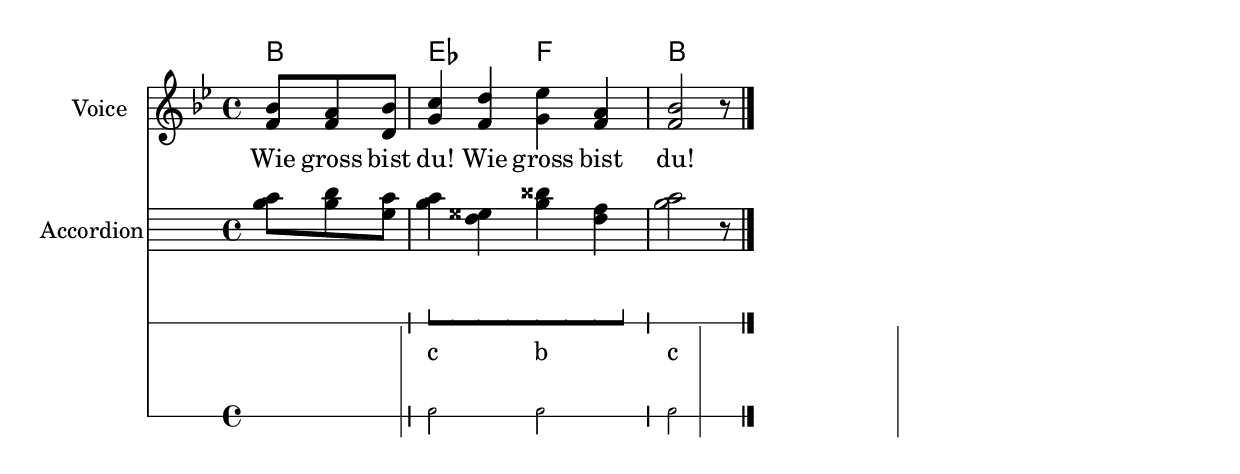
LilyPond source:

\version "2.15.15"

\header {
  lsrtags = "template"

  texidoc = "
A template to write a score for a diatonic accordion.

- There is a horizontal staff indicating if the accordion must be
pushed (thick line) or pulled (thin line)

- There is a small rhythmic staff with lyrics that describes the bass
buttons to press. The bar lines are made from gridlines

- The tabulator staff for diatonic accordions shows the geographic
position of the buttons and not (as for every other instrument) the
pitch of the notes; the keys on the melody-side of the accordion are
placed in three columns and about 12 rows


In the tabulator staff notation the outermost column is described with
notes between lines, the innermost column is described with notes
between lines and a cross as accidental, and the middle column is
described with notes on a line, whereby the row in the middle is
represented on the middle line in the staff.


Some words to transpose piano notes to the diatonic accordion:


1. Every diatonic accordion is built for some keys only (for example,
for the keys of C major and F major), so it is important to transpose a
piano melody to match one of these keys. Transpose the source code, not
only the output because this code is required later on to translate it
once more to the tabulator staff. This can be done with the command
@code{displayLilyMusic}.


2. You have to alternate the push- and pull-direction of the accordion
regularly. If the player has a too long part to pull the accordion gets
broken. On the other hand, some harmonies are only available in one
direction. Considering this, decide which parts of the melody are the
push-parts and which the pull-parts.


3. For each pull- or push-part translate the piano notes to the
according tabulature representation.


This snippet comes with a useful optional macro for the jEdit text
editor.

"
  doctitle = "Score for diatonic accordion"
}

verse = \lyricmode { Wie gross bist du! Wie gross bist du! }

harmonies = \new ChordNames \chordmode {
  \germanChords
  \set chordChanges = ##t
  bes8 bes8 bes8
  es2 f
  bes1
}

NoStem = { \override Stem #'transparent = ##t \override Flag #'transparent = ##t }
NoNoteHead = \override NoteHead #'transparent = ##t
ZeroBeam = \override Beam  #'positions = #'(0 . 0)

staffTabLine = \new Staff \with {
  \remove "Time_signature_engraver"
  \remove "Clef_engraver"
} {
  \override Staff.StaffSymbol #'line-positions = #'(0)
  % Shows one horizontal line. The vertical line (simulating a bar-line) is simulated with a gridline
  \set Staff.midiInstrument = #"choir aahs"
  \key c \major
  \relative c''
  {
    % disable the following line to see the the noteheads while writing the song
    \NoNoteHead
    \override NoteHead #'no-ledgers = ##t

    % The beam between 8th-notes is used to draw the push-line
    %How to fast write the push-lines:
    %  1. write repeatedly 'c c c c c c c c |' for the whole length of the song
    %  2. uncomment the line \NoNoteHead
    %  3. compile
    %  4. Mark the positions on which push/pull changes.
    %     In the score-picture click on the position the push- or pull-part starts
    %           (on the noteHead, the cursor will change to a hand-icon).
    %     The cursor in the source code will jump just at this position.
    %   a) If a push-part starts there, replace the 'c' by an 'e['
    %   b) If a pull-part starts there, replace the 'c' by an 's'
    %  5. Switch into 'overwrite-mode' by pressing the 'ins' key.
    %  6. For the pull-parts overwrite the 'c' with 's'
    %  7. For every push-part replace the last 'c' with 'e]'
    %        8. Switch into 'insert-mode' again
    %  9. At last it should look lik e.g. (s s e[ c | c c c c c c c c | c c c c c c e] s s)
    % 10. re-enable the line \NoNoteHead
    \autoBeamOff
    \ZeroBeam
    s8 s s e[ c c c c c c e] | s s s s s
  }
}

%{
%}

% Accordion melody in tabulator score
% 1. Place a copy of the piano melody below
% 2. Separate piano melody into pull- and push-parts according to the staffTabLine you've already made
% 3. For each line: Double the line. Remark the 1st one (Keeps unchanged as reference) and then change the second line using the transformation paper
%    or the macros 'conv2diaton push.bsh' and 'conv2diaton pull.bsh'
% Tips:
% - In jEdit Search & Replace mark the Option 'Keep Dialog'

AccordionTabTwoCBesDur = {
  % pull 1
  %<f' bes'>8 <f' a'>8 <d' bes'>8 |
  <g'' a''>8 <g'' b''>8 <e'' a''>8 |
  % push 2
  %<g' c''>4 <f' d''> <g' ees''> <f' a'> |
  <g'' a''>4 <d'' eisis''> <g'' bisis''> <d'' f''> |
  % pull 3
  % <f' bes'>2 r8 }
  <g'' a''>2 r8 }

AccordionTab= { \dynamicUp
  % 1. Place a copy of the piano melody above
  % 2. Separate piano melody into pull- and push-parts according to the staffTabLine you've already made
  % 3. For each line: Double the line. Remark the 1st one (Keeps unchanged as reference) and then
  %    change the second line using the transformation paper
  % Tips:
  % - In jEdit Search & Replace mark the Option 'Keep Dialog'
  % -
  \AccordionTabTwoCBesDur
}



\layout {
  \context {
    \Score
    % The vertical line (simulating a bar-line) in
    % the staffBassRhytm is a gridline
    \consists "Grid_line_span_engraver"
  }
  \context {
    \Staff
    \consists "Grid_point_engraver"
    gridInterval = #(ly:make-moment 4 4) % 4/4 - tact. How many beats per bar
    % The following line has to be adjusted O-F-T-E-N.
    \override GridPoint #'Y-extent = #'(-2 . -21)
  }
  \context {
    \ChoirStaff
    \remove "System_start_delimiter_engraver"
  }
}

staffVoice = \new Staff = astaffvoice  {
  \time 4/4
  \set Staff.instrumentName = "Voice"
  \set Staff.midiInstrument = "voice oohs"
  \key bes \major
  \partial 8*3
  \clef treble
  {
    \context Voice = "melodyVoi"
    { <f' bes'>8 <f' a'>8 <d' bes'>8 | <g' c''>4 <f' d''> <g' es''> <f' a'> | <f' bes'>2 r8 }
    \bar "|."
  }
}

staffAccordionMel =
\new Staff  \with { \remove "Clef_engraver" } {
  #(set-accidental-style 'forget) %Set the accidentals (Vorzeichen) for each note,
  %do not remember them for the rest of the measure.
  \time 4/4
  \set Staff.instrumentName="Accordion"
  \set Staff.midiInstrument="voice oohs"
  \key c \major
  \clef treble
  { \AccordionTab \bar "|." }
}

AltOn =
#(define-music-function (parser location mag) (number?)
  #{ \override Stem #'length = #$(* 7.0 mag)
      \override NoteHead #'font-size =
#$(inexact->exact (* (/ 6.0 (log 2.0)) (log mag))) #})

AltOff = {
  \revert Stem #'length
  \revert NoteHead #'font-size
}

BassRhytm = {s4 s8 | c2 c2 | c2 s8 }
LyricBassRhythmI=  \lyricmode { c b | c }

staffBassRhytm =
\new Staff = staffbass \with { \remove "Clef_engraver" } {
  % This is not a RhythmicStaff  because it must be possible to append lyrics.

  \override Score.GridLine #'extra-offset = #'( 13.0 . 0.0 ) % x.y
  \override Staff.StaffSymbol #'line-positions = #'( 0 )
  % Shows one horizontal line. The vertical line (simulating a bar-line) is simulated by a grid
  % Search for 'grid' in this page to find all related functions
  \time 4/4
  {
    \context Voice = "VoiceBassRhytm"
    \stemDown \AltOn #0.6
    \relative c''
    {
      \BassRhytm
    }
    \AltOff
    \bar "|."
  }
}

\score {
  \new ChoirStaff <<
    \harmonies
    \staffVoice
    \context Lyrics = "lmelodyVoi"
      \with { alignBelowContext = astaffvoice }
      \lyricsto melodyVoi \verse
    \staffAccordionMel
    \staffTabLine
    \staffBassRhytm
    \context Lyrics = "lBassRhytmAboveI"
      \with { alignAboveContext = staffbass }
      \lyricsto VoiceBassRhytm \LyricBassRhythmI
  >>
}
%}

